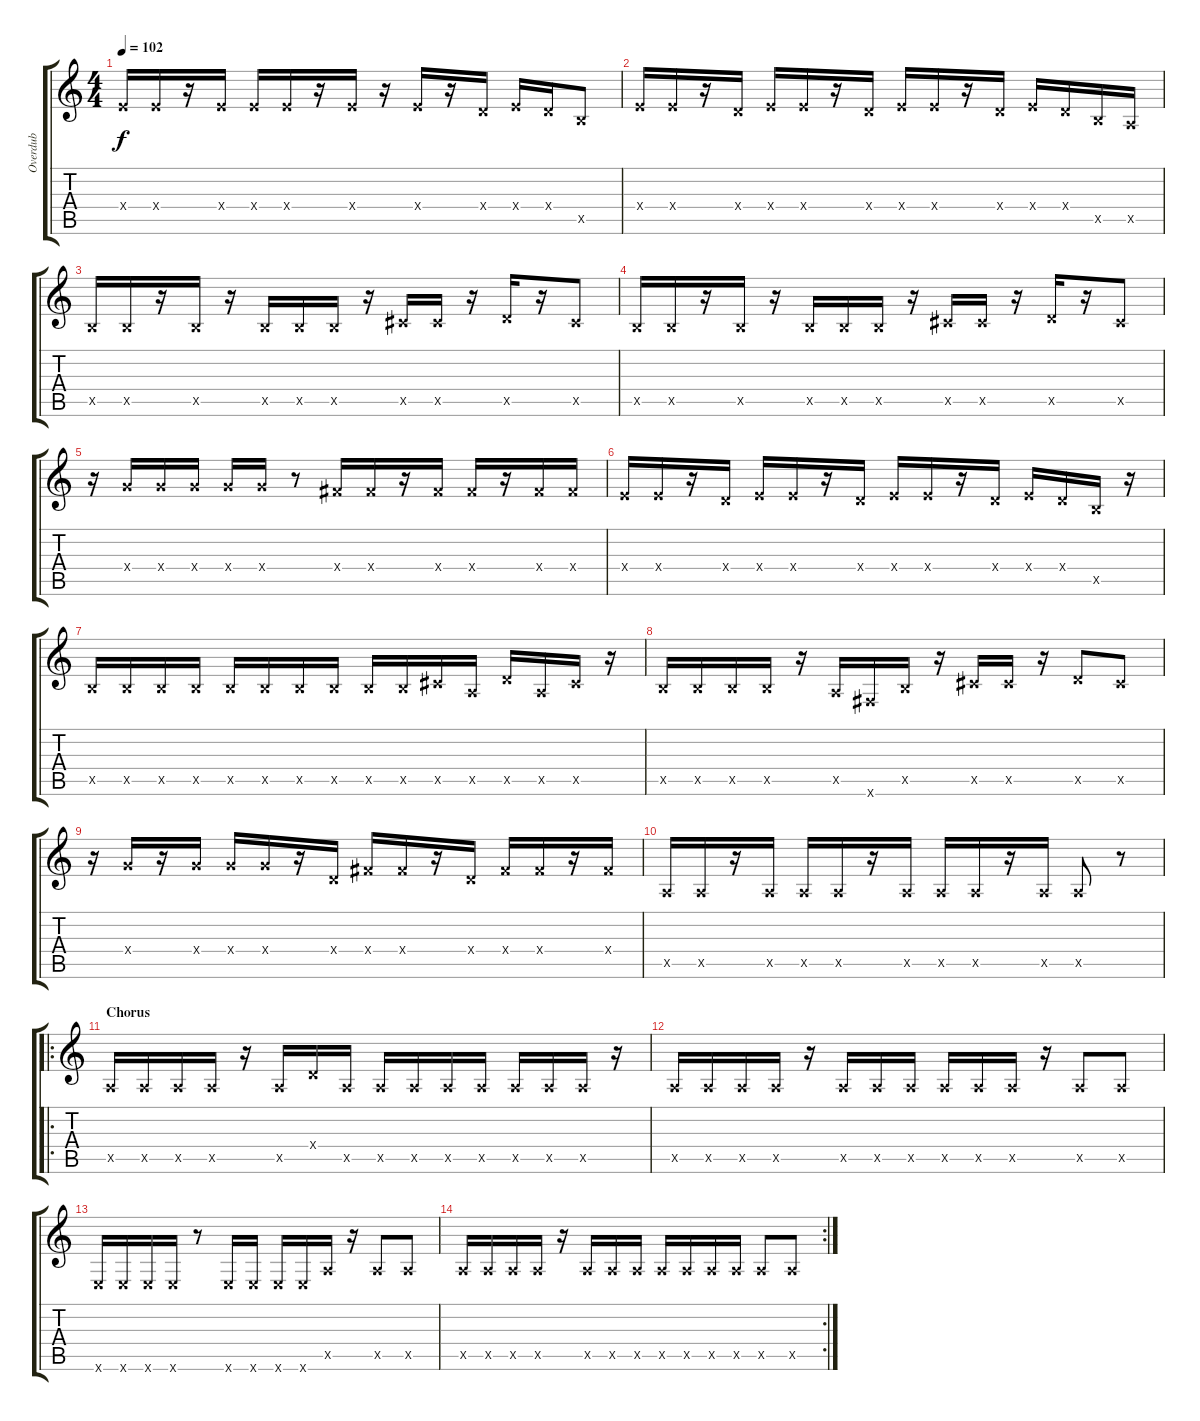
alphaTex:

\track ("Overdub" "Overdub") {instrument electricguitarclean}
\staff {score tabs}
\tuning (E4 B3 G3 D3 A2 E2) {hide}
\ts (4 4)
\tempo 102
\clef g2
\ks c
2.4{x}.16{dy f} 2.4{x}.16 r.16 2.4{x}.16 2.4{x}.16 2.4{x}.16 r.16 2.4{x}.16 r.16 2.4{x}.16 r.16 0.4{x}.16 2.4{x}.16 0.4{x}.16 2.5{x}.8 |
2.4{x}.16 2.4{x}.16 r.16 0.4{x}.16 2.4{x}.16 2.4{x}.16 r.16 0.4{x}.16 2.4{x}.16 2.4{x}.16 r.16 0.4{x}.16 2.4{x}.16 0.4{x}.16 2.5{x}.16 0.5{x}.16 |
2.5{x}.16 2.5{x}.16 r.16 2.5{x}.16 r.16 2.5{x}.16 2.5{x}.16 2.5{x}.16 r.16 4.5{x}.16 4.5{x}.16 r.16 5.5{x}.16 r.16 4.5{x}.8 |
2.5{x}.16 2.5{x}.16 r.16 2.5{x}.16 r.16 2.5{x}.16 2.5{x}.16 2.5{x}.16 r.16 4.5{x}.16 4.5{x}.16 r.16 5.5{x}.16 r.16 4.5{x}.8 |
r.16 5.4{x}.16 5.4{x}.16 5.4{x}.16 5.4{x}.16 5.4{x}.16 r.8 4.4{x}.16 4.4{x}.16 r.16 4.4{x}.16 4.4{x}.16 r.16 4.4{x}.16 4.4{x}.16 |
2.4{x}.16 2.4{x}.16 r.16 0.4{x}.16 2.4{x}.16 2.4{x}.16 r.16 0.4{x}.16 2.4{x}.16 2.4{x}.16 r.16 0.4{x}.16 2.4{x}.16 0.4{x}.16 2.5{x}.16 r.16 |
2.5{x}.16 2.5{x}.16 2.5{x}.16 2.5{x}.16 2.5{x}.16 2.5{x}.16 2.5{x}.16 2.5{x}.16 2.5{x}.16 2.5{x}.16 4.5{x}.16 0.5{x}.16 5.5{x}.16 0.5{x}.16 4.5{x}.16 r.16 |
2.5{x}.16 2.5{x}.16 2.5{x}.16 2.5{x}.16 r.16 0.5{x}.16 2.6{x}.16 2.5{x}.16 r.16 4.5{x}.16 4.5{x}.16 r.16 5.5{x}.8 4.5{x}.8 |
r.16 5.4{x}.16 r.16 5.4{x}.16 5.4{x}.16 5.4{x}.16 r.16 0.4{x}.16 4.4{x}.16 4.4{x}.16 r.16 0.4{x}.16 4.4{x}.16 4.4{x}.16 r.16 4.4{x}.16 |
0.5{x}.16 0.5{x}.16 r.16 0.5{x}.16 0.5{x}.16 0.5{x}.16 r.16 0.5{x}.16 0.5{x}.16 0.5{x}.16 r.16 0.5{x}.16 0.5{x}.8 r.8 |
\ro
\section ("" "Chorus")
0.5{x}.16 0.5{x}.16 0.5{x}.16 0.5{x}.16 r.16 0.5{x}.16 0.4{x}.16 0.5{x}.16 0.5{x}.16 0.5{x}.16 0.5{x}.16 0.5{x}.16 0.5{x}.16 0.5{x}.16 0.5{x}.16 r.16 |
0.5{x}.16 0.5{x}.16 0.5{x}.16 0.5{x}.16 r.16 0.5{x}.16 0.5{x}.16 0.5{x}.16 0.5{x}.16 0.5{x}.16 0.5{x}.16 r.16 0.5{x}.8 0.5{x}.8 |
0.6{x}.16 0.6{x}.16 0.6{x}.16 0.6{x}.16 r.8 0.6{x}.16 0.6{x}.16 0.6{x}.16 0.6{x}.16 0.5{x}.16 r.16 0.5{x}.8 0.5{x}.8 |
\rc 2
0.5{x}.16 0.5{x}.16 0.5{x}.16 0.5{x}.16 r.16 0.5{x}.16 0.5{x}.16 0.5{x}.16 0.5{x}.16 0.5{x}.16 0.5{x}.16 0.5{x}.16 0.5{x}.8 0.5{x}.8
